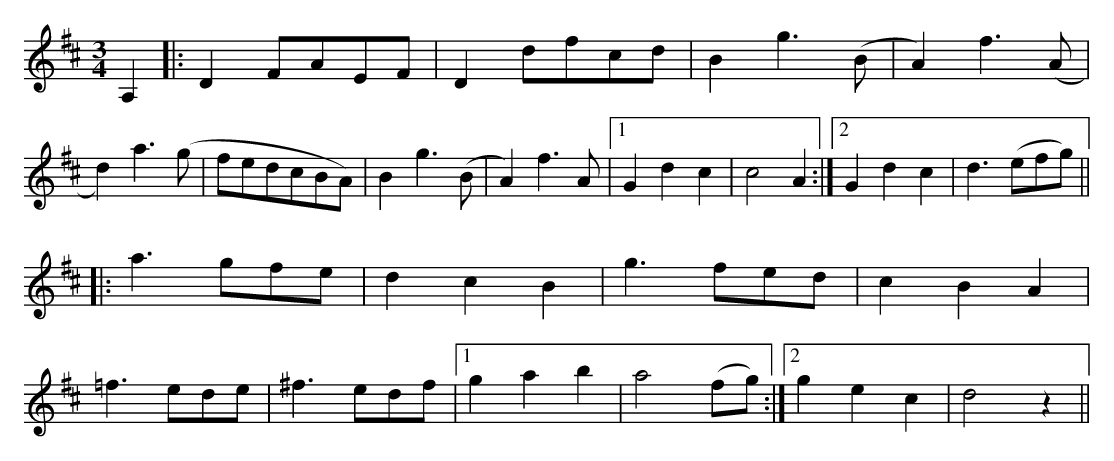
X:1
M:3/4
K:D
A,2 ||: D2 FAEF | D2 dfcd | B2 g3 (B | A2) f3 (A |
d2) a3 (g | fedcBA) | B2 g3 (B | A2)f3 A |1 G2 d2 c2 | c4 A2 :|2 G2 d2 c2 | d3 (efg) ||
||: a3 gfe | d2 c2 B2 | g3 fed | c2 B2 A2 |
=f3 ede | ^f3 edf |1 g2 a2 b2 | a4 (fg) :|2 g2 e2 c2 | d4 z2 ||
